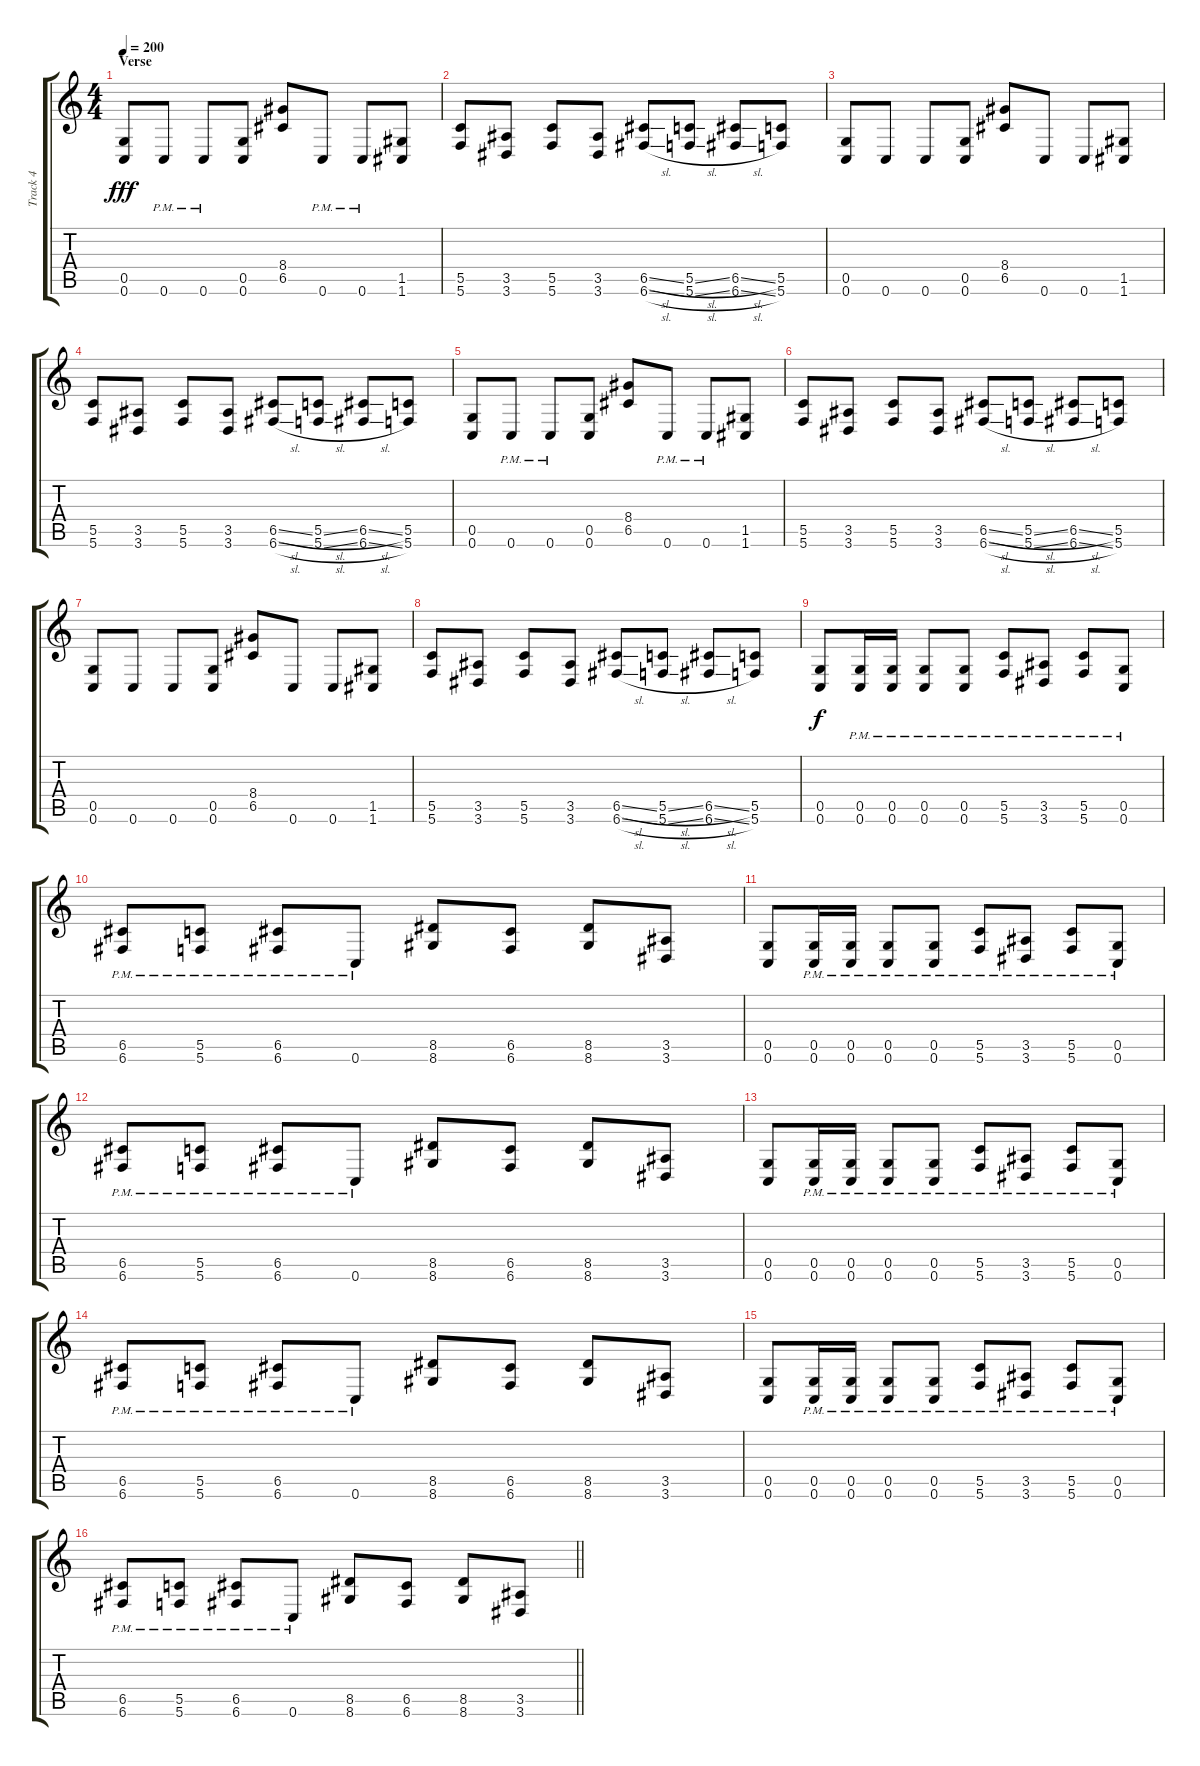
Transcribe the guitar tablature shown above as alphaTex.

\track ("Track 4" "Track 4") {instrument distortionguitar}
\staff {score tabs}
\tuning (D4 A3 F3 C3 G2 C2) {hide}
\ts (4 4)
\section ("" "Verse")
\tempo 200
\clef g2
\ks c
(0.5 0.6).8{dy fff instrument distortionguitar} 0.6{pm}.8 0.6{pm}.8 (0.5 0.6).8 (8.4 6.5).8 0.6{pm}.8 0.6{pm}.8 (1.5 1.6).8 |
(5.5 5.6).8 (3.5 3.6).8 (5.5 5.6).8 (3.5 3.6).8 (6.5{sl} 6.6{sl}).8 (5.5{sl} 5.6{sl}).8 (6.5{sl} 6.6{sl}).8 (5.5 5.6).8 |
(0.5 0.6).8{instrument distortionguitar} 0.6.8 0.6.8 (0.5 0.6).8 (8.4 6.5).8 0.6.8 0.6.8 (1.5 1.6).8 |
(5.5 5.6).8 (3.5 3.6).8 (5.5 5.6).8 (3.5 3.6).8 (6.5{sl} 6.6{sl}).8 (5.5{sl} 5.6{sl}).8 (6.5{sl} 6.6{sl}).8 (5.5 5.6).8 |
(0.5 0.6).8{instrument distortionguitar} 0.6{pm}.8 0.6{pm}.8 (0.5 0.6).8 (8.4 6.5).8 0.6{pm}.8 0.6{pm}.8 (1.5 1.6).8 |
(5.5 5.6).8 (3.5 3.6).8 (5.5 5.6).8 (3.5 3.6).8 (6.5{sl} 6.6{sl}).8 (5.5{sl} 5.6{sl}).8 (6.5{sl} 6.6{sl}).8 (5.5 5.6).8 |
(0.5 0.6).8{instrument distortionguitar} 0.6.8 0.6.8 (0.5 0.6).8 (8.4 6.5).8 0.6.8 0.6.8 (1.5 1.6).8 |
(5.5 5.6).8 (3.5 3.6).8 (5.5 5.6).8 (3.5 3.6).8 (6.5{sl} 6.6{sl}).8 (5.5{sl} 5.6{sl}).8 (6.5{sl} 6.6{sl}).8 (5.5 5.6).8 |
(0.5 0.6).8{dy f} (0.5{pm} 0.6{pm}).16 (0.5{pm} 0.6{pm}).16 (0.5{pm} 0.6{pm}).8 (0.5{pm} 0.6{pm}).8 (5.5{pm} 5.6{pm}).8 (3.5{pm} 3.6{pm}).8 (5.5{pm} 5.6{pm}).8 (0.5{pm} 0.6{pm}).8 |
(6.5{pm} 6.6{pm}).8 (5.5{pm} 5.6{pm}).8 (6.5{pm} 6.6{pm}).8 0.6{pm}.8 (8.5 8.6).8 (6.5 6.6).8 (8.5 8.6).8 (3.5 3.6).8 |
(0.5 0.6).8 (0.5{pm} 0.6{pm}).16 (0.5{pm} 0.6{pm}).16 (0.5{pm} 0.6{pm}).8 (0.5{pm} 0.6{pm}).8 (5.5{pm} 5.6{pm}).8 (3.5{pm} 3.6{pm}).8 (5.5{pm} 5.6{pm}).8 (0.5{pm} 0.6{pm}).8 |
(6.5{pm} 6.6{pm}).8 (5.5{pm} 5.6{pm}).8 (6.5{pm} 6.6{pm}).8 0.6{pm}.8 (8.5 8.6).8 (6.5 6.6).8 (8.5 8.6).8 (3.5 3.6).8 |
(0.5 0.6).8 (0.5{pm} 0.6{pm}).16 (0.5{pm} 0.6{pm}).16 (0.5{pm} 0.6{pm}).8 (0.5{pm} 0.6{pm}).8 (5.5{pm} 5.6{pm}).8 (3.5{pm} 3.6{pm}).8 (5.5{pm} 5.6{pm}).8 (0.5{pm} 0.6{pm}).8 |
(6.5{pm} 6.6{pm}).8 (5.5{pm} 5.6{pm}).8 (6.5{pm} 6.6{pm}).8 0.6{pm}.8 (8.5 8.6).8 (6.5 6.6).8 (8.5 8.6).8 (3.5 3.6).8 |
(0.5 0.6).8 (0.5{pm} 0.6{pm}).16 (0.5{pm} 0.6{pm}).16 (0.5{pm} 0.6{pm}).8 (0.5{pm} 0.6{pm}).8 (5.5{pm} 5.6{pm}).8 (3.5{pm} 3.6{pm}).8 (5.5{pm} 5.6{pm}).8 (0.5{pm} 0.6{pm}).8 |
\barLineRight lightlight
(6.5{pm} 6.6{pm}).8 (5.5{pm} 5.6{pm}).8 (6.5{pm} 6.6{pm}).8 0.6{pm}.8 (8.5 8.6).8 (6.5 6.6).8 (8.5 8.6).8 (3.5 3.6).8
